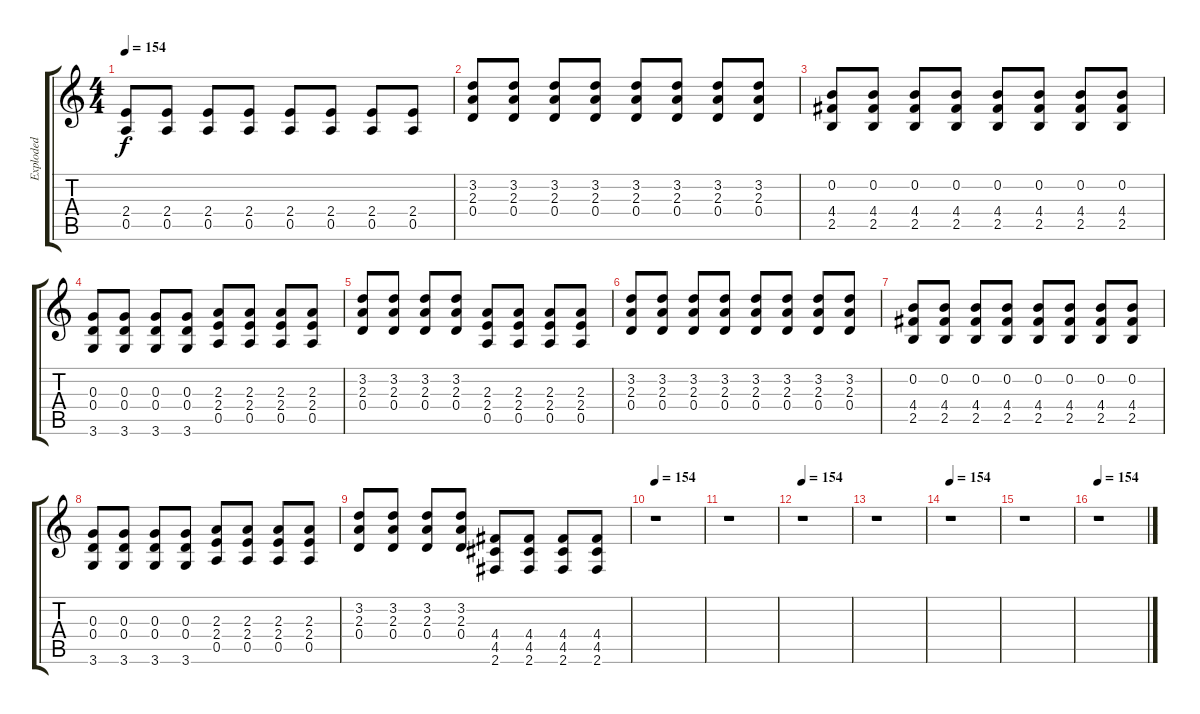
\track ("Exploded" "Exploded") {instrument distortionguitar}
\staff {score tabs}
\tuning (E4 B3 G3 D3 A2 E2) {hide}
\ts (4 4)
\tempo 154
\clef g2
\ks c
(2.4 0.5).8{dy f} (2.4 0.5).8 (2.4 0.5).8 (2.4 0.5).8 (2.4 0.5).8 (2.4 0.5).8 (2.4 0.5).8 (2.4 0.5).8 |
(3.2 2.3 0.4).8 (3.2 2.3 0.4).8 (3.2 2.3 0.4).8 (3.2 2.3 0.4).8 (3.2 2.3 0.4).8 (3.2 2.3 0.4).8 (3.2 2.3 0.4).8 (3.2 2.3 0.4).8 |
(0.2 4.4 2.5).8 (0.2 4.4 2.5).8 (0.2 4.4 2.5).8 (0.2 4.4 2.5).8 (0.2 4.4 2.5).8 (0.2 4.4 2.5).8 (0.2 4.4 2.5).8 (0.2 4.4 2.5).8 |
(0.3 0.4 3.6).8 (0.3 0.4 3.6).8 (0.3 0.4 3.6).8 (0.3 0.4 3.6).8 (2.3 2.4 0.5).8 (2.3 2.4 0.5).8 (2.3 2.4 0.5).8 (2.3 2.4 0.5).8 |
(3.2 2.3 0.4).8 (3.2 2.3 0.4).8 (3.2 2.3 0.4).8 (3.2 2.3 0.4).8 (2.3 2.4 0.5).8 (2.3 2.4 0.5).8 (2.3 2.4 0.5).8 (2.3 2.4 0.5).8 |
(3.2 2.3 0.4).8 (3.2 2.3 0.4).8 (3.2 2.3 0.4).8 (3.2 2.3 0.4).8 (3.2 2.3 0.4).8 (3.2 2.3 0.4).8 (3.2 2.3 0.4).8 (3.2 2.3 0.4).8 |
(0.2 4.4 2.5).8 (0.2 4.4 2.5).8 (0.2 4.4 2.5).8 (0.2 4.4 2.5).8 (0.2 4.4 2.5).8 (0.2 4.4 2.5).8 (0.2 4.4 2.5).8 (0.2 4.4 2.5).8 |
(0.3 0.4 3.6).8 (0.3 0.4 3.6).8 (0.3 0.4 3.6).8 (0.3 0.4 3.6).8 (2.3 2.4 0.5).8 (2.3 2.4 0.5).8 (2.3 2.4 0.5).8 (2.3 2.4 0.5).8 |
(3.2 2.3 0.4).8 (3.2 2.3 0.4).8 (3.2 2.3 0.4).8 (3.2 2.3 0.4).8 (4.4 4.5 2.6).8 (4.4 4.5 2.6).8 (4.4 4.5 2.6).8 (4.4 4.5 2.6).8 |
\tempo 154
r.1 |
r.1 |
\tempo 154
r.1 |
r.1 |
\tempo 154
r.1 |
r.1 |
\tempo 154
r.1
